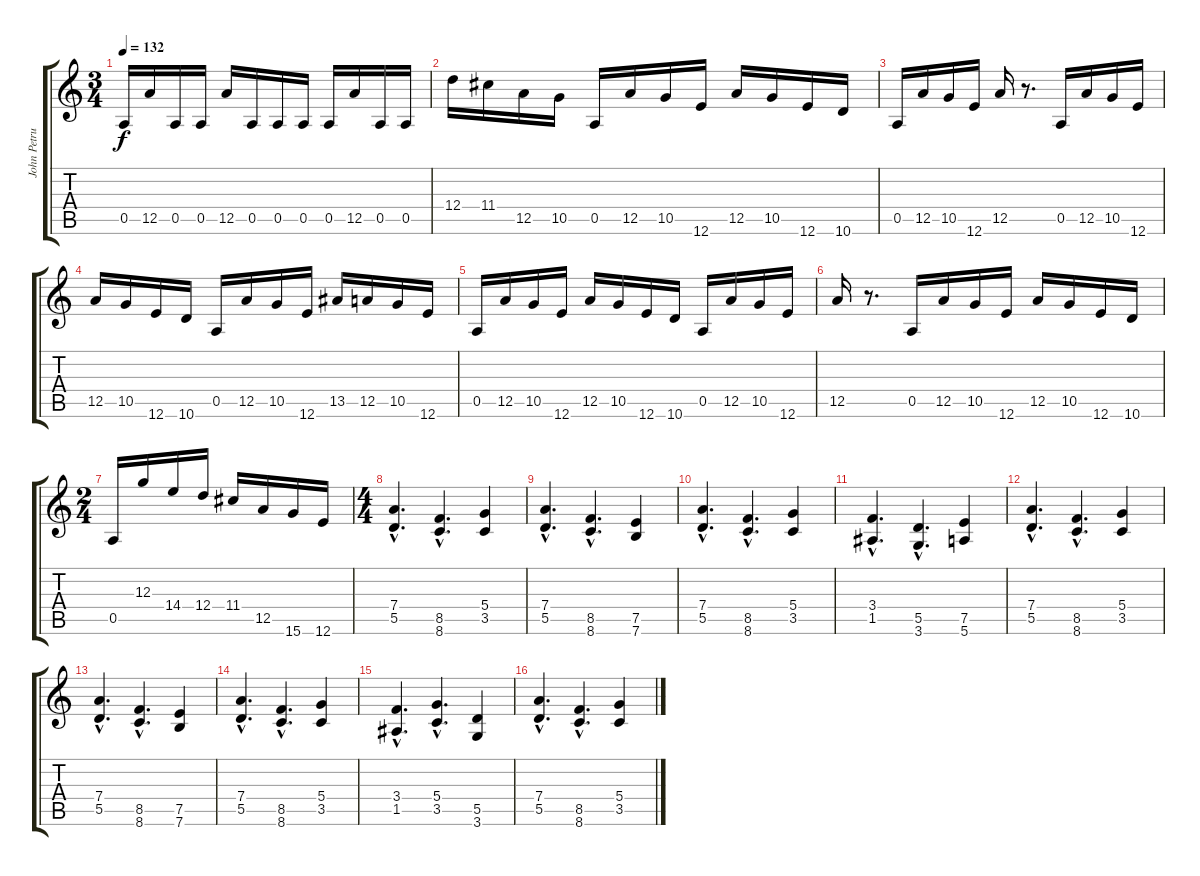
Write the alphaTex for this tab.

\track ("John Petrucci" "John Petru") {instrument distortionguitar}
\staff {score tabs}
\tuning (E4 B3 G3 D3 A2 E2) {hide}
\ts (3 4)
\tempo 132
\clef g2
\ks c
0.5.16{dy f} 12.5.16 0.5.16 0.5.16 12.5.16 0.5.16 0.5.16 0.5.16 0.5.16 12.5.16 0.5.16 0.5.16 |
12.4.16 11.4.16 12.5.16 10.5.16 0.5.16 12.5.16 10.5.16 12.6.16 12.5.16 10.5.16 12.6.16 10.6.16 |
0.5.16 12.5.16 10.5.16 12.6.16 12.5.16 r.8{d} 0.5.16 12.5.16 10.5.16 12.6.16 |
12.5.16 10.5.16 12.6.16 10.6.16 0.5.16 12.5.16 10.5.16 12.6.16 13.5.16 12.5.16 10.5.16 12.6.16 |
0.5.16 12.5.16 10.5.16 12.6.16 12.5.16 10.5.16 12.6.16 10.6.16 0.5.16 12.5.16 10.5.16 12.6.16 |
12.5.16 r.8{d} 0.5.16 12.5.16 10.5.16 12.6.16 12.5.16 10.5.16 12.6.16 10.6.16 |
\ts (2 4)
0.5.16 12.3.16 14.4.16 12.4.16 11.4.16 12.5.16 15.6.16 12.6.16 |
\ts (4 4)
(7.4{hac} 5.5{hac}).4{d} (8.5{hac} 8.6{hac}).4{d} (5.4 3.5).4 |
(7.4{hac} 5.5{hac}).4{d} (8.5{hac} 8.6{hac}).4{d} (7.5 7.6).4 |
(7.4{hac} 5.5{hac}).4{d} (8.5{hac} 8.6{hac}).4{d} (5.4 3.5).4 |
(3.4{hac} 1.5{hac}).4{d} (5.5{hac} 3.6{hac}).4{d} (7.5 5.6).4 |
(7.4{hac} 5.5{hac}).4{d} (8.5{hac} 8.6{hac}).4{d} (5.4 3.5).4 |
(7.4{hac} 5.5{hac}).4{d} (8.5{hac} 8.6{hac}).4{d} (7.5 7.6).4 |
(7.4{hac} 5.5{hac}).4{d} (8.5{hac} 8.6{hac}).4{d} (5.4 3.5).4 |
(3.4{hac} 1.5{hac}).4{d} (5.4{hac} 3.5{hac}).4{d} (5.5 3.6).4 |
(7.4{hac} 5.5{hac}).4{d} (8.5{hac} 8.6{hac}).4{d} (5.4 3.5).4
